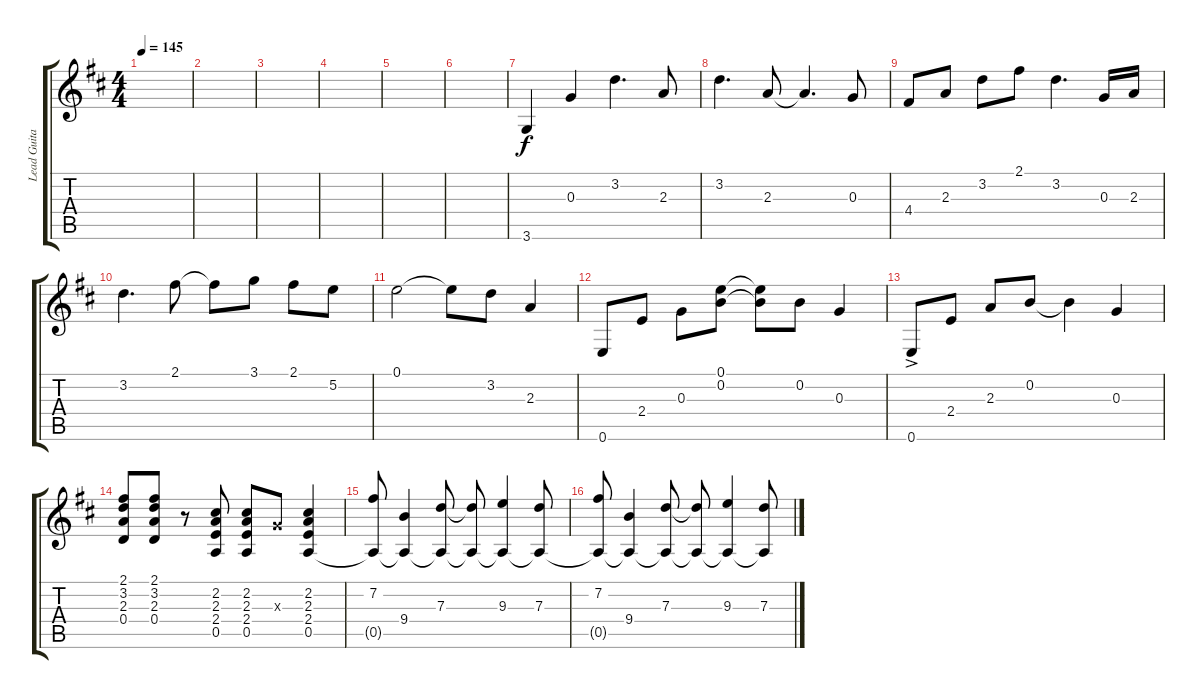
\track ("Lead Guitar" "Lead Guita") {instrument electricguitarclean}
\staff {score tabs}
\tuning (E4 B3 G3 D3 A2 E2) {hide}
\ts (4 4)
\tempo 145
\clef g2
\ks d
|
|
|
|
|
|
3.6.4 0.3.4 3.2.4{d} 2.3.8 |
3.2.4{d} 2.3.8 2.3{t}.4{d} 0.3.8 |
4.4.8 2.3.8 3.2.8 2.1.8 3.2.4{d} 0.3.16 2.3.16 |
3.2.4{d} 2.1.8 2.1{t}.8 3.1.8 2.1.8 5.2.8 |
0.1.2 0.1{t}.8 3.2.8 2.3.4 |
0.6.8 2.4.8 0.3.8 (0.1 0.2).8 (0.1{t} 0.2{t}).8 0.2.8 0.3.4 |
0.6{ac}.8 2.4.8 2.3.8 0.2.8 0.2{t}.4 0.3.4 |
(2.1 3.2 2.3 0.4).8 (2.1 3.2 2.3 0.4).8 r.8 (2.2 2.3 2.4 0.5).8 (2.2 2.3 2.4 0.5).8 0.3{x}.8 (2.2 2.3 2.4 0.5).4 |
(7.2 0.5{t}).8 (9.4 0.5{t}).4 (7.3 0.5{t}).8 (7.3{t} 0.5{t}).8 (9.3 0.5{t}).4 (7.3 0.5{t}).8 |
(7.2 0.5{t}).8 (9.4 0.5{t}).4 (7.3 0.5{t}).8 (7.3{t} 0.5{t}).8 (9.3 0.5{t}).4 (7.3 0.5{t}).8
